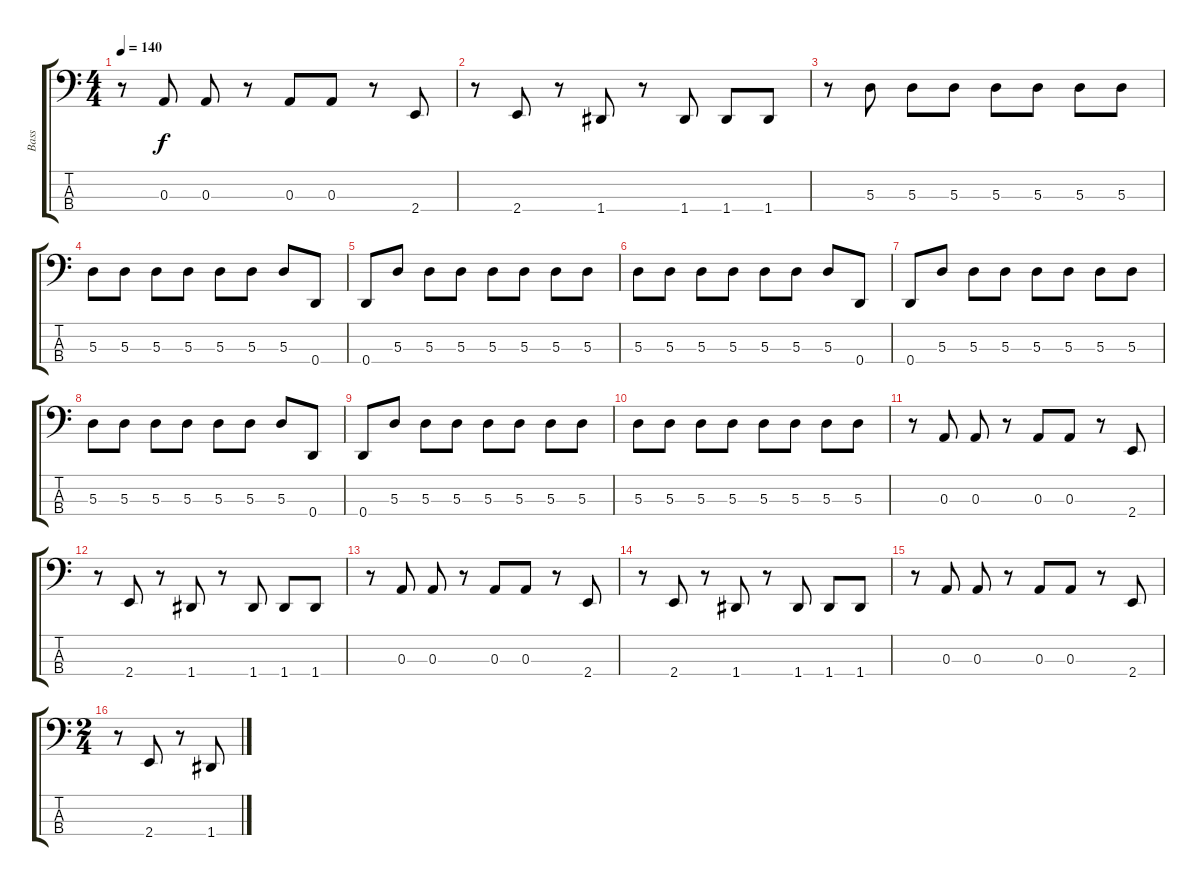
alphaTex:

\track ("Bass" "Bass") {instrument electricbasspick}
\staff {score tabs}
\tuning (G2 D2 A1 D1) {hide}
\ts (4 4)
\tempo 140
\clef f4
\ks c
r.8{dy f} 0.3.8 0.3.8 r.8 0.3.8 0.3.8 r.8 2.4.8 |
r.8 2.4.8 r.8 1.4.8 r.8 1.4.8 1.4.8 1.4.8 |
r.8 5.3.8 5.3.8 5.3.8 5.3.8 5.3.8 5.3.8 5.3.8 |
5.3.8 5.3.8 5.3.8 5.3.8 5.3.8 5.3.8 5.3.8 0.4.8 |
0.4.8 5.3.8 5.3.8 5.3.8 5.3.8 5.3.8 5.3.8 5.3.8 |
5.3.8 5.3.8 5.3.8 5.3.8 5.3.8 5.3.8 5.3.8 0.4.8 |
0.4.8 5.3.8 5.3.8 5.3.8 5.3.8 5.3.8 5.3.8 5.3.8 |
5.3.8 5.3.8 5.3.8 5.3.8 5.3.8 5.3.8 5.3.8 0.4.8 |
0.4.8 5.3.8 5.3.8 5.3.8 5.3.8 5.3.8 5.3.8 5.3.8 |
5.3.8 5.3.8 5.3.8 5.3.8 5.3.8 5.3.8 5.3.8 5.3.8 |
r.8 0.3.8 0.3.8 r.8 0.3.8 0.3.8 r.8 2.4.8 |
r.8 2.4.8 r.8 1.4.8 r.8 1.4.8 1.4.8 1.4.8 |
r.8 0.3.8 0.3.8 r.8 0.3.8 0.3.8 r.8 2.4.8 |
r.8 2.4.8 r.8 1.4.8 r.8 1.4.8 1.4.8 1.4.8 |
r.8 0.3.8 0.3.8 r.8 0.3.8 0.3.8 r.8 2.4.8 |
\ts (2 4)
r.8 2.4.8 r.8 1.4.8
